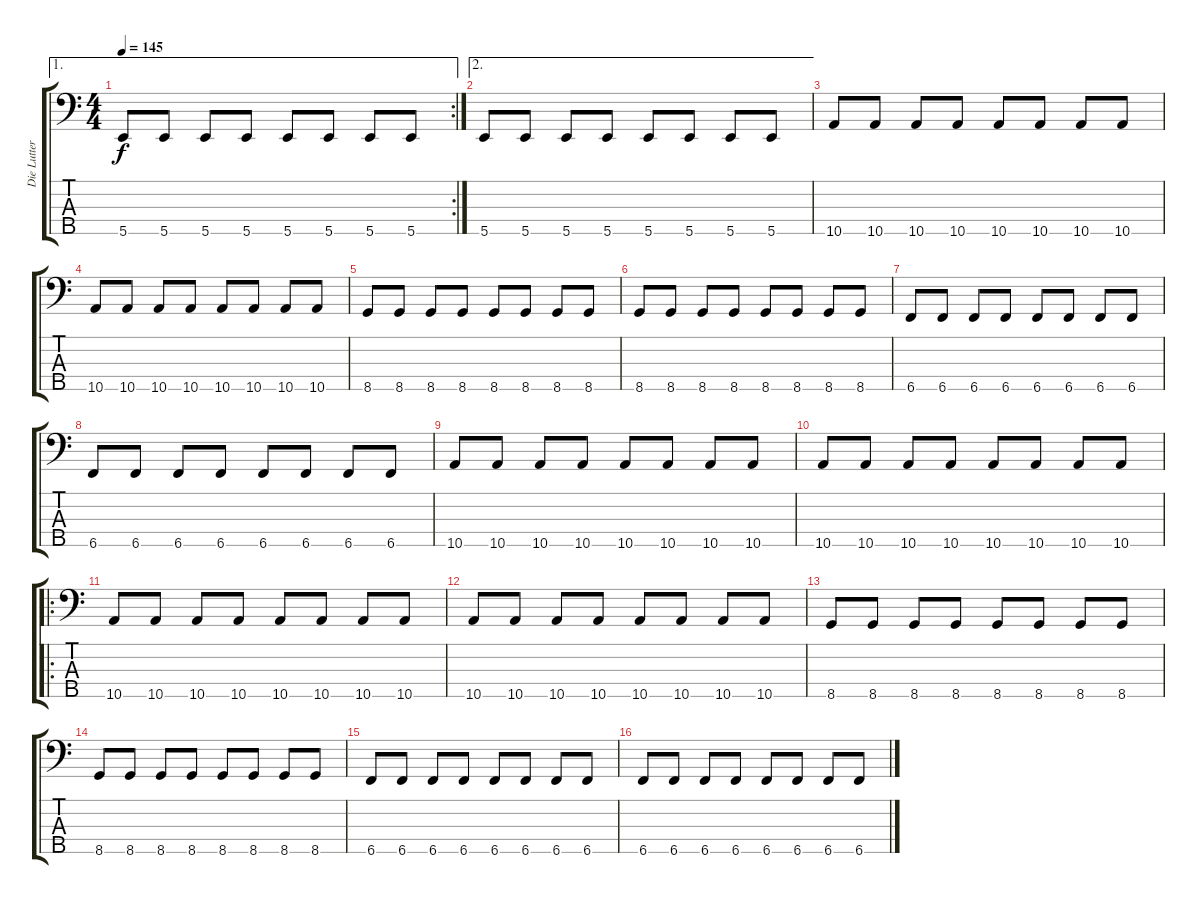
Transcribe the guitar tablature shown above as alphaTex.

\track ("Die Lutter (Bass)" "Die Lutter") {instrument electricbassfinger}
\staff {score tabs}
\tuning (G2 D2 A1 E1 B0) {hide}
\ae 1
\rc 2
\ts (4 4)
\tempo 145
\clef f4
\ks c
5.5.8{dy f} 5.5.8 5.5.8 5.5.8 5.5.8 5.5.8 5.5.8 5.5.8 |
\ae 2
5.5.8 5.5.8 5.5.8 5.5.8 5.5.8 5.5.8 5.5.8 5.5.8 |
10.5.8 10.5.8 10.5.8 10.5.8 10.5.8 10.5.8 10.5.8 10.5.8 |
10.5.8 10.5.8 10.5.8 10.5.8 10.5.8 10.5.8 10.5.8 10.5.8 |
8.5.8 8.5.8 8.5.8 8.5.8 8.5.8 8.5.8 8.5.8 8.5.8 |
8.5.8 8.5.8 8.5.8 8.5.8 8.5.8 8.5.8 8.5.8 8.5.8 |
6.5.8 6.5.8 6.5.8 6.5.8 6.5.8 6.5.8 6.5.8 6.5.8 |
6.5.8 6.5.8 6.5.8 6.5.8 6.5.8 6.5.8 6.5.8 6.5.8 |
10.5.8 10.5.8 10.5.8 10.5.8 10.5.8 10.5.8 10.5.8 10.5.8 |
10.5.8 10.5.8 10.5.8 10.5.8 10.5.8 10.5.8 10.5.8 10.5.8 |
\ro
10.5.8 10.5.8 10.5.8 10.5.8 10.5.8 10.5.8 10.5.8 10.5.8 |
10.5.8 10.5.8 10.5.8 10.5.8 10.5.8 10.5.8 10.5.8 10.5.8 |
8.5.8 8.5.8 8.5.8 8.5.8 8.5.8 8.5.8 8.5.8 8.5.8 |
8.5.8 8.5.8 8.5.8 8.5.8 8.5.8 8.5.8 8.5.8 8.5.8 |
6.5.8 6.5.8 6.5.8 6.5.8 6.5.8 6.5.8 6.5.8 6.5.8 |
6.5.8 6.5.8 6.5.8 6.5.8 6.5.8 6.5.8 6.5.8 6.5.8
